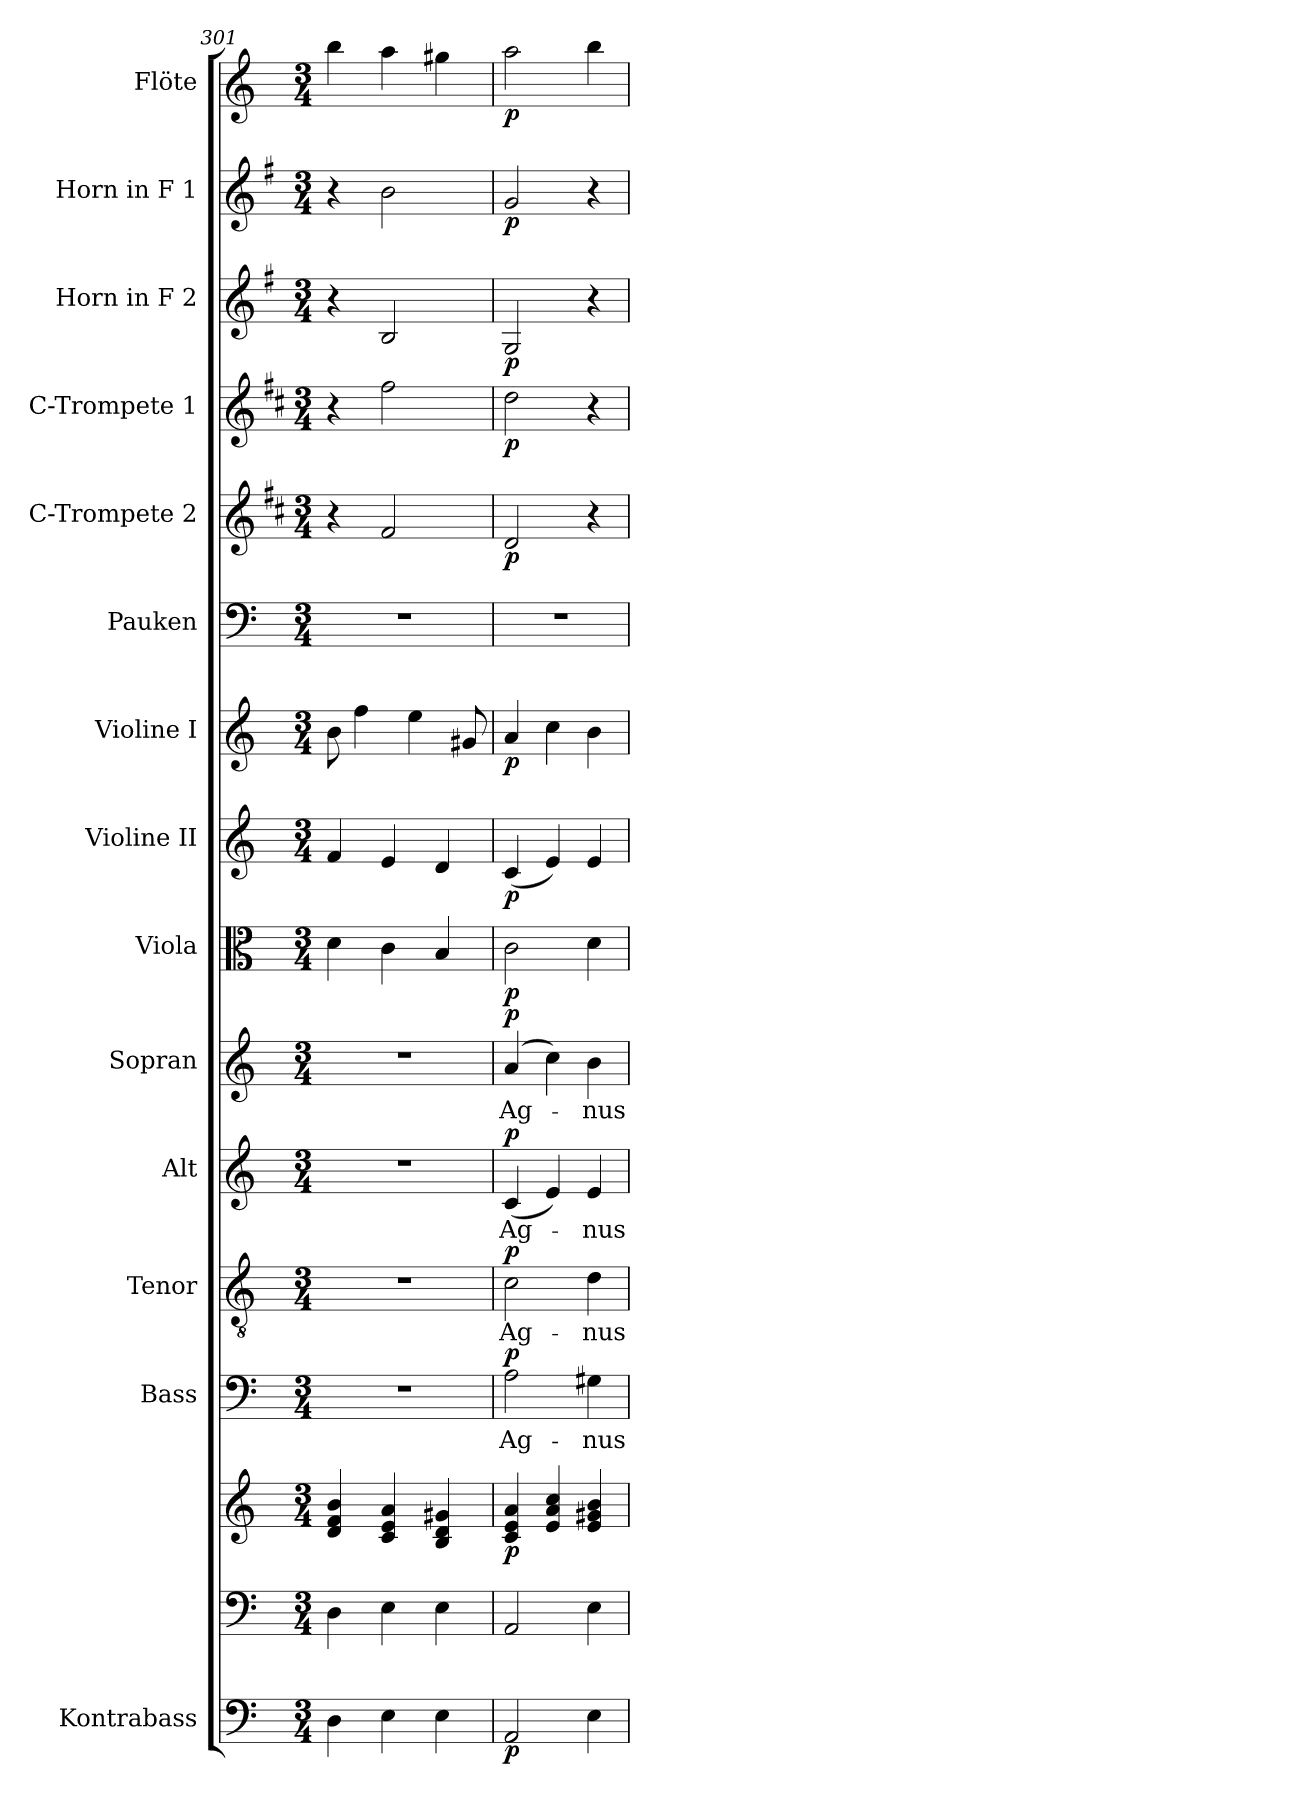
**kern	**dynam	**kern	**kern	**dynam	**kern	**text	**dynam	**kern	**text	**dynam	**kern	**text	**dynam	**kern	**text	**dynam	**kern	**dynam	**kern	**dynam	**kern	**dynam	**kern	**kern	**dynam	**kern	**dynam	**kern	**dynam	**kern	**dynam	**kern	**dynam
*part15	*part15	*part14	*part14	*part14	*part13	*part13	*part13	*part12	*part12	*part12	*part11	*part11	*part11	*part10	*part10	*part10	*part9	*part9	*part8	*part8	*part7	*part7	*part6	*part5	*part5	*part4	*part4	*part3	*part3	*part2	*part2	*part1	*part1
*staff16	*staff16	*staff15	*staff14	*staff14/15	*staff13	*staff13	*staff13	*staff12	*staff12	*staff12	*staff11	*staff11	*staff11	*staff10	*staff10	*staff10	*staff9	*staff9	*staff8	*staff8	*staff7	*staff7	*staff6	*staff5	*staff5	*staff4	*staff4	*staff3	*staff3	*staff2	*staff2	*staff1	*staff1
*I"Kontrabass	*	*	*	*	*I"Bass	*	*	*I"Tenor	*	*	*I"Alt	*	*	*I"Sopran	*	*	*I"Viola	*	*I"Violine II	*	*I"Violine I	*	*I"Pauken	*I"C-Trompete 2	*	*I"C-Trompete 1	*	*I"Horn in F 2	*	*I"Horn in F 1	*	*I"Flöte	*
*I'Kb.	*	*	*	*	*I'B.	*	*	*I'T.	*	*	*I'A.	*	*	*I'S.	*	*	*I'Vla.	*	*I'Vl. II	*	*I'Vl. I	*	*I'Pk.	*I'C Trp. 2	*	*I'C Trp. 1	*	*	*	*	*	*I'Fl.	*
*clefF4	*	*clefF4	*clefG2	*	*clefF4	*	*	*clefGv2	*	*	*clefG2	*	*	*clefG2	*	*	*clefC3	*	*clefG2	*	*clefG2	*	*clefF4	*clefG2	*	*clefG2	*	*clefG2	*	*clefG2	*	*clefG2	*
*ITrd7c12	*	*	*	*	*	*	*	*	*	*	*	*	*	*	*	*	*	*	*	*	*	*	*	*ITrd1c2	*	*ITrd1c2	*	*ITrd4c7	*	*ITrd4c7	*	*	*
*k[]	*	*k[]	*k[]	*	*k[]	*	*	*k[]	*	*	*k[]	*	*	*k[]	*	*	*k[]	*	*k[]	*	*k[]	*	*k[]	*k[]	*	*k[]	*	*k[]	*	*k[]	*	*k[]	*
*C:	*	*C:	*C:	*	*C:	*	*	*C:	*	*	*C:	*	*	*C:	*	*	*C:	*	*C:	*	*C:	*	*C:	*C:	*	*C:	*	*C:	*	*C:	*	*C:	*
*M3/4	*	*M3/4	*M3/4	*	*M3/4	*	*	*M3/4	*	*	*M3/4	*	*	*M3/4	*	*	*M3/4	*	*M3/4	*	*M3/4	*	*M3/4	*M3/4	*	*M3/4	*	*M3/4	*	*M3/4	*	*M3/4	*
=301	=301	=301	=301	=301	=301	=301	=301	=301	=301	=301	=301	=301	=301	=301	=301	=301	=301	=301	=301	=301	=301	=301	=301	=301	=301	=301	=301	=301	=301	=301	=301	=301	=301
4DD\	.	4D\	4d/ 4f/ 4b/	.	2.r	.	.	2.r	.	.	2.r	.	.	2.r	.	.	4d\	.	4f/	.	8b\	.	2.r	4r	.	4r	.	4r	.	4r	.	4bb\	.
.	.	.	.	.	.	.	.	.	.	.	.	.	.	.	.	.	.	.	.	.	4ff\	.	.	.	.	.	.	.	.	.	.	.	.
4EE\	.	4E\	4c/ 4e/ 4a/	.	.	.	.	.	.	.	.	.	.	.	.	.	4c\	.	4e/	.	.	.	.	2e/	.	2ee\	.	2E/	.	2e\	.	4aa\	.
.	.	.	.	.	.	.	.	.	.	.	.	.	.	.	.	.	.	.	.	.	4ee\	.	.	.	.	.	.	.	.	.	.	.	.
4EE\	.	4E\	4B/ 4d/ 4g#X/	.	.	.	.	.	.	.	.	.	.	.	.	.	4B/	.	4d/	.	.	.	.	.	.	.	.	.	.	.	.	4gg#X\	.
.	.	.	.	.	.	.	.	.	.	.	.	.	.	.	.	.	.	.	.	.	8g#X/	.	.	.	.	.	.	.	.	.	.	.	.
=302	=302	=302	=302	=302	=302	=302	=302	=302	=302	=302	=302	=302	=302	=302	=302	=302	=302	=302	=302	=302	=302	=302	=302	=302	=302	=302	=302	=302	=302	=302	=302	=302	=302
!	!LO:DY:b	!	!	!LO:DY:b	!	!LO:LY:b	!LO:DY:a	!	!LO:LY:b	!LO:DY:a	!	!LO:LY:b	!LO:DY:a	!	!LO:LY:b	!LO:DY:a	!	!LO:DY:b	!	!LO:DY:b	!	!LO:DY:b	!	!	!LO:DY:b	!	!LO:DY:b	!	!LO:DY:b	!	!LO:DY:b	!	!LO:DY:b
2AAA/	p	2AA/	4c/ 4e/ 4a/	p	2A\	Ag-	p	2c\	Ag-	p	(<4c/	Ag-	p	(4a/	Ag-	p	2c\	p	(<4c/	p	4a/	p	2.r	2c/	p	2cc\	p	2C/	p	2c/	p	2aa\	p
.	.	.	4e/ 4a/ 4cc/	.	.	.	.	.	.	.	4e/)	.	.	4cc\)	.	.	.	.	4e/)	.	4cc\	.	.	.	.	.	.	.	.	.	.	.	.
!	!	!	!	!	!	!LO:LY:b	!	!	!LO:LY:b	!	!	!LO:LY:b	!	!	!LO:LY:b	!	!	!	!	!	!	!	!	!	!	!	!	!	!	!	!	!	!
4EE\	.	4E\	4e/ 4g#X/ 4b/	.	4G#X\	-nus	.	4d\	-nus	.	4e/	-nus	.	4b\	-nus	.	4d\	.	4e/	.	4b\	.	.	4r	.	4r	.	4r	.	4r	.	4bb\	.
=	=	=	=	=	=	=	=	=	=	=	=	=	=	=	=	=	=	=	=	=	=	=	=	=	=	=	=	=	=	=	=	=	=
*-	*-	*-	*-	*-	*-	*-	*-	*-	*-	*-	*-	*-	*-	*-	*-	*-	*-	*-	*-	*-	*-	*-	*-	*-	*-	*-	*-	*-	*-	*-	*-	*-	*-
